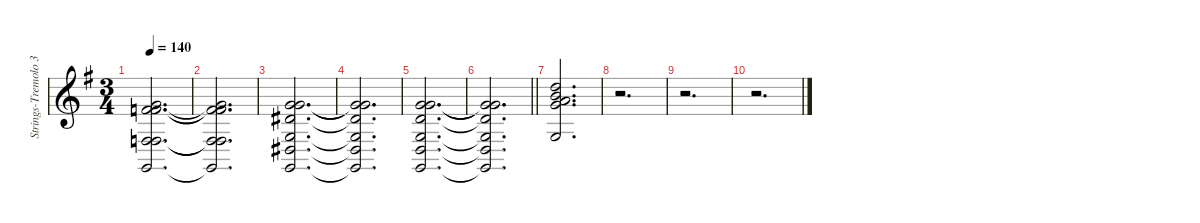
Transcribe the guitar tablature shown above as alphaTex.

\defaultSystemsLayout 8
\hideDynamics
\bracketExtendMode groupsimilarinstruments
\firstSystemTrackNameMode fullname
\otherSystemsTrackNameOrientation horizontal
\track ("Strings-Tremolo 3" "vln.") {defaultSystemsLayout 8 instrument tremolostrings}
\staff {score}
\tuning (E4 B3 G3 D3 A2 E2)
\ts (3 4)
\tempo 140
\clef g2
\ks g
(3.1{acc forcenatural} 6.2{acc forcenatural} 10.3{acc forcenatural} 3.4{acc forcenatural} 8.5{acc forcenatural} 3.6{acc forcenatural}).2{d dy f beam Up} |
(3.1{t acc forcenatural} 6.2{t acc forcenatural} 10.3{t acc forcenatural} 3.4{t acc forcenatural} 8.5{t acc forcenatural} 3.6{t acc forcenatural}).2{d beam Up} |
(3.1{acc forcenatural} 8.2{acc forcenatural} 8.3{acc #} 5.4{acc forcenatural} 6.5{acc #} 3.6{acc forcenatural}).2{d beam Up} |
(3.1{t acc forcenatural} 8.2{t acc forcenatural} 8.3{t acc #} 5.4{t acc forcenatural} 6.5{t acc #} 3.6{t acc forcenatural}).2{d beam Up} |
(3.1{acc forcenatural} 8.2{acc forcenatural} 7.3{acc forcenatural} 5.4{acc forcenatural} 5.5{acc forcenatural} 3.6{acc forcenatural}).2{d beam Up} |
\barLineRight lightlight
(3.1{t acc forcenatural} 8.2{t acc forcenatural} 7.3{t acc forcenatural} 5.4{t acc forcenatural} 5.5{t acc forcenatural} 3.6{t acc forcenatural}).2{d beam Up} |
(10.1{acc forcenatural} 10.2{acc forcenatural} 12.3{acc forcenatural} 21.4{acc forcenatural} 10.5{acc forcenatural}).2{d beam Up} |
r.2{d beam Down} |
r.2{d beam Down} |
r.2{d beam Down}
